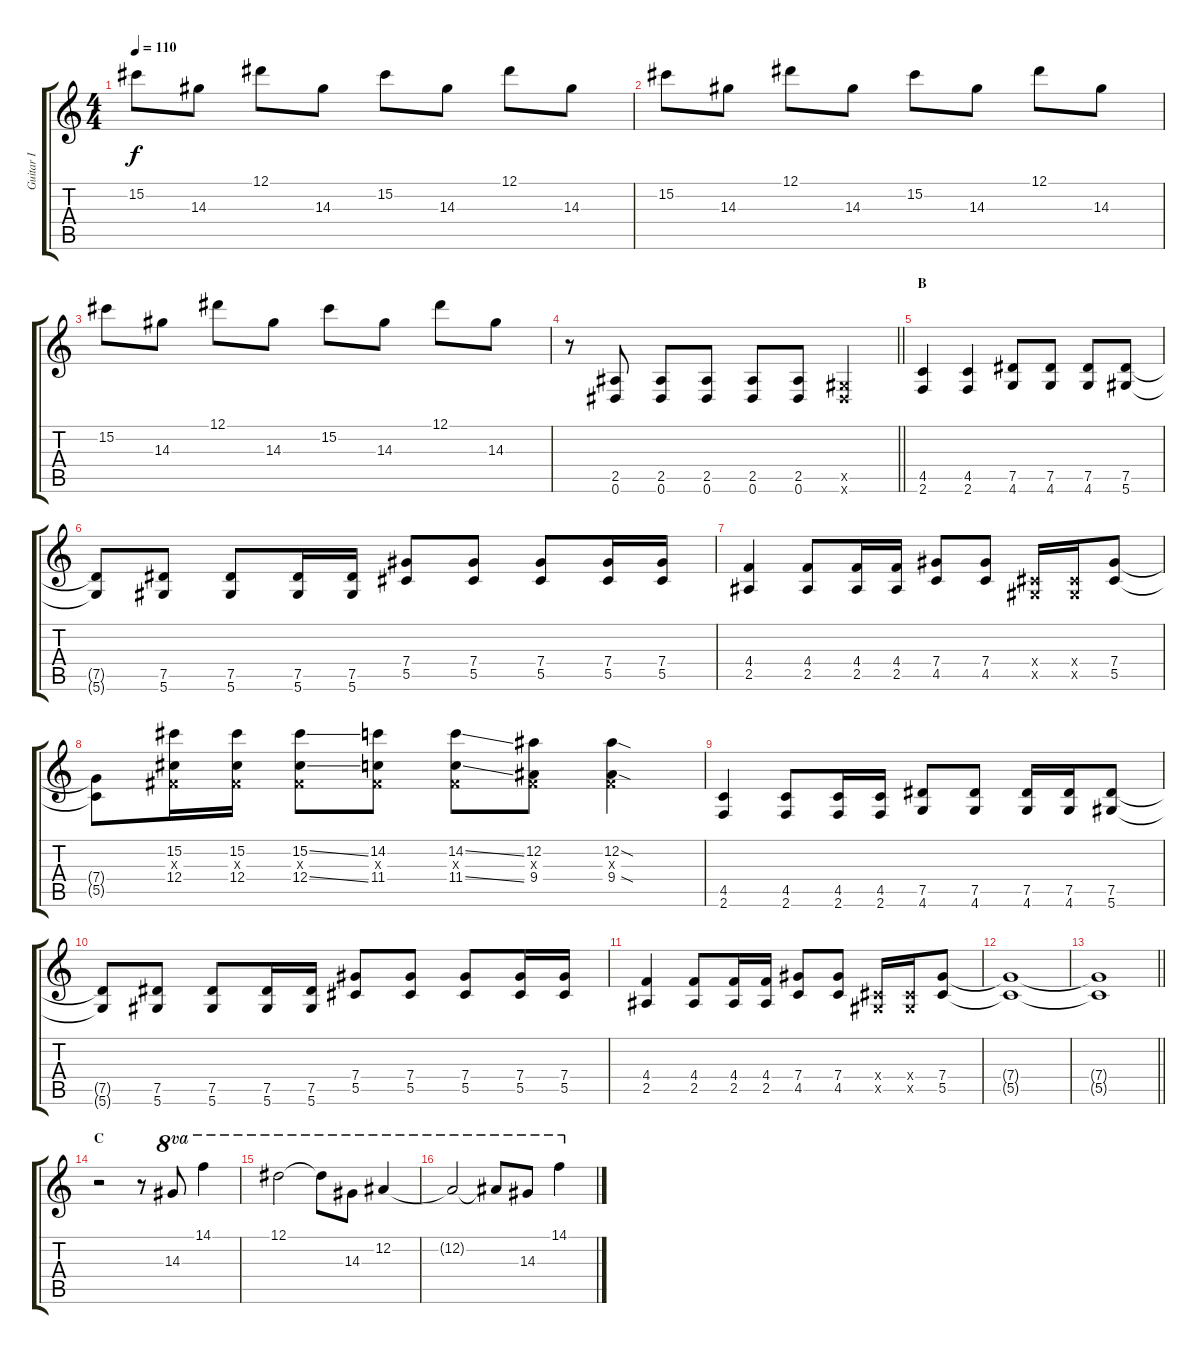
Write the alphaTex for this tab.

\track ("Guitar I" "Guitar I") {instrument distortionguitar}
\staff {score tabs}
\tuning (Eb4 Bb3 Gb3 Db3 Ab2 Eb2) {hide}
\ts (4 4)
\tempo 110
\clef g2
\ks c
15.2.8{dy f} 14.3.8 12.1.8 14.3.8 15.2.8 14.3.8 12.1.8 14.3.8 |
15.2.8 14.3.8 12.1.8 14.3.8 15.2.8 14.3.8 12.1.8 14.3.8 |
15.2.8 14.3.8 12.1.8 14.3.8 15.2.8 14.3.8 12.1.8 14.3.8 |
\barLineRight lightlight
r.8{instrument distortionguitar} (2.5 0.6).8 (2.5 0.6).8 (2.5 0.6).8 (2.5 0.6).8 (2.5 0.6).8 (0.5{x} 0.6{x}).4 |
\section ("" "B")
(4.5 2.6).4 (4.5 2.6).4 (7.5 4.6).8 (7.5 4.6).8 (7.5 4.6).8 (7.5 5.6).8 |
(7.5{t} 5.6{t}).8 (7.5 5.6).8 (7.5 5.6).8 (7.5 5.6).16 (7.5 5.6).16 (7.4 5.5).8 (7.4 5.5).8 (7.4 5.5).8 (7.4 5.5).16 (7.4 5.5).16 |
(4.4 2.5).4 (4.4 2.5).8 (4.4 2.5).16 (4.4 2.5).16 (7.4 4.5).8 (7.4 4.5).8 (0.4{x} 0.5{x}).16 (0.4{x} 0.5{x}).16 (7.4 5.5).8 |
(7.4{t} 5.5{t}).8 (15.2 0.3{x} 12.4).16 (15.2 0.3{x} 12.4).16 (15.2{ss} 0.3{x} 12.4{ss}).8 (14.2 0.3{x} 11.4).8 (14.2{ss} 0.3{x} 11.4{ss}).8 (12.2 0.3{x} 9.4).8 (12.2{sod} 0.3{x} 9.4{sod}).4 |
(4.5 2.6).4 (4.5 2.6).8 (4.5 2.6).16 (4.5 2.6).16 (7.5 4.6).8 (7.5 4.6).8 (7.5 4.6).16 (7.5 4.6).16 (7.5 5.6).8 |
(7.5{t} 5.6{t}).8 (7.5 5.6).8 (7.5 5.6).8 (7.5 5.6).16 (7.5 5.6).16 (7.4 5.5).8 (7.4 5.5).8 (7.4 5.5).8 (7.4 5.5).16 (7.4 5.5).16 |
(4.4 2.5).4 (4.4 2.5).8 (4.4 2.5).16 (4.4 2.5).16 (7.4 4.5).8 (7.4 4.5).8 (0.4{x} 0.5{x}).16 (0.4{x} 0.5{x}).16 (7.4 5.5).8 |
(7.4{t} 5.5{t}).1 |
\barLineRight lightlight
(7.4{t} 5.5{t}).1 |
\section ("" "C")
r.2{instrument electricguitarclean} r.8 14.3.8{ot 8va} 14.1.4{ot 8va} |
12.1.2{ot 8va} 12.1{t}.8{ot 8va} 14.3.8{ot 8va} 12.2.4{ot 8va} |
12.2{t}.2{ot 8va} 12.2{t}.8{ot 8va} 14.3.8{ot 8va} 14.1.4{ot 8va}
